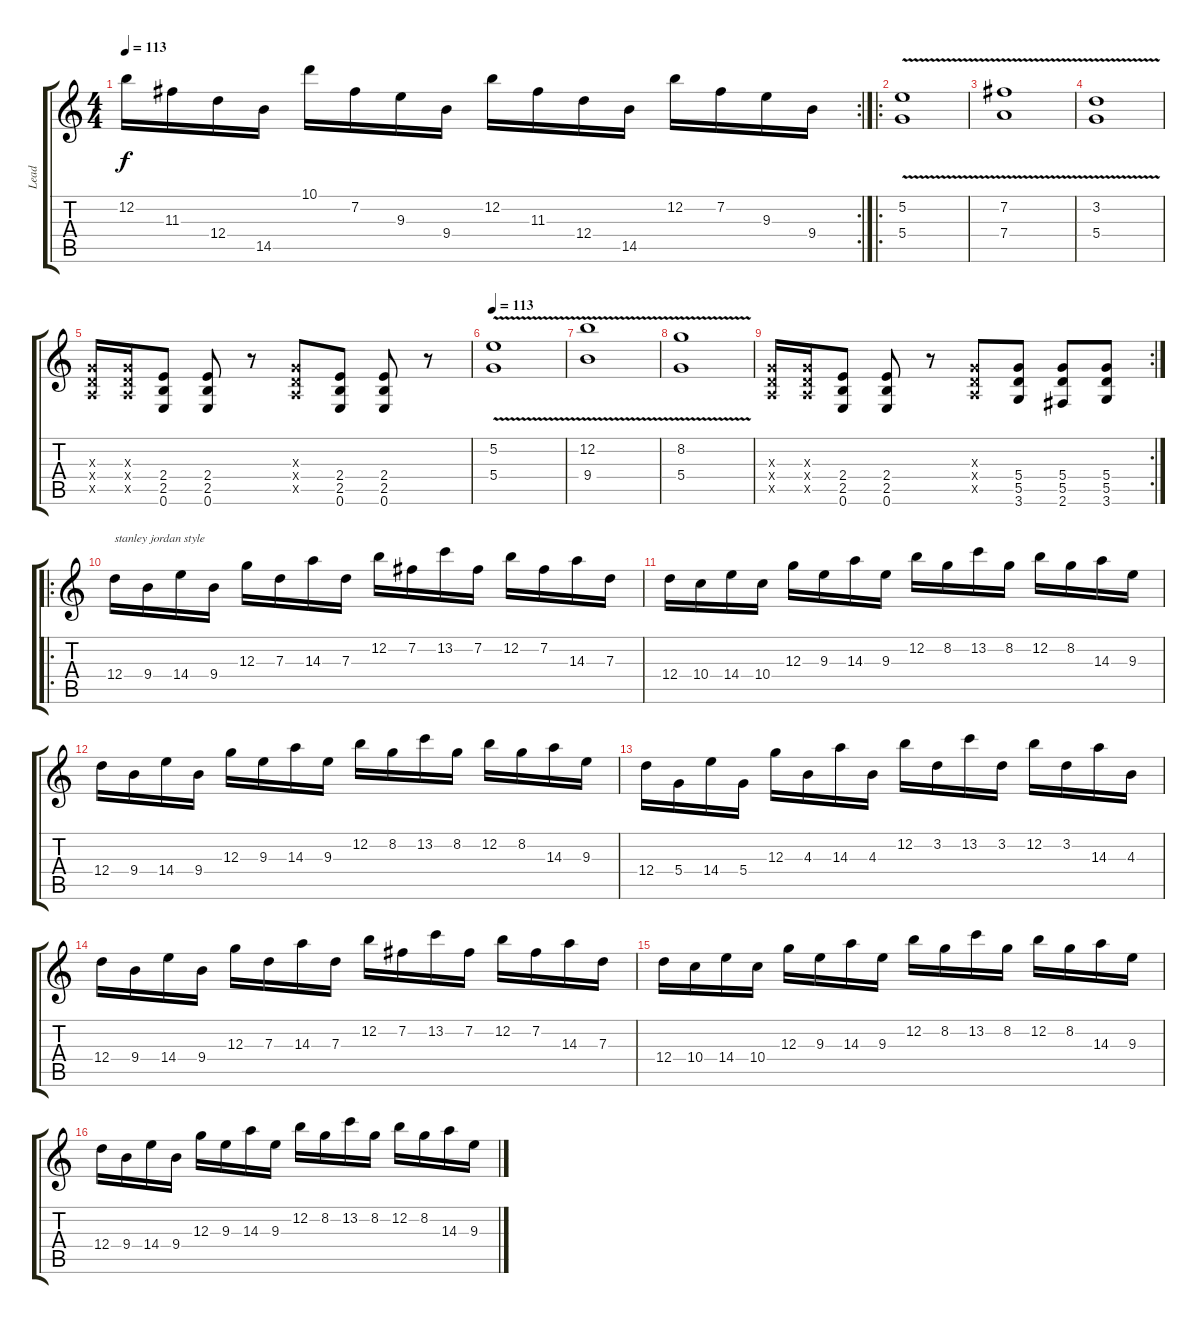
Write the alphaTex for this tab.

\track ("Lead" "Lead") {instrument distortionguitar}
\staff {score tabs}
\tuning (E4 B3 G3 D3 A2 E2) {hide}
\rc 2
\ts (4 4)
\tempo 113
\clef g2
\ks c
12.2.16{dy f} 11.3.16 12.4.16 14.5.16 10.1.16 7.2.16 9.3.16 9.4.16 12.2.16 11.3.16 12.4.16 14.5.16 12.2.16 7.2.16 9.3.16 9.4.16 |
\ro
(5.2{v} 5.4).1{instrument distortionguitar} |
(7.2{v} 7.4).1 |
(3.2{v} 5.4).1 |
(0.3{x} 0.4{x} 0.5{x}).16 (0.3{x} 0.4{x} 0.5{x}).16 (2.4 2.5 0.6).8 (2.4 2.5 0.6).8 r.8 (0.3{x} 0.4{x} 0.5{x}).8 (2.4 2.5 0.6).8 (2.4 2.5 0.6).8 r.8 |
\tempo 113
(5.2{v} 5.4).1 |
(12.2{v} 9.4).1 |
(8.2{v} 5.4).1 |
\rc 2
(0.3{x} 0.4{x} 0.5{x}).16 (0.3{x} 0.4{x} 0.5{x}).16 (2.4 2.5 0.6).8 (2.4 2.5 0.6).8 r.8 (0.3{x} 0.4{x} 0.5{x}).8 (5.4 5.5 3.6).8 (5.4 5.5 2.6).8 (5.4 5.5 3.6).8 |
\ro
12.4.16{txt "stanley jordan style" balance 16} 9.4.16 14.4.16 9.4.16 12.3.16 7.3.16 14.3.16 7.3.16 12.2.16 7.2.16 13.2.16 7.2.16 12.2.16 7.2.16 14.3.16 7.3.16 |
12.4.16 10.4.16 14.4.16 10.4.16 12.3.16 9.3.16 14.3.16 9.3.16 12.2.16 8.2.16 13.2.16 8.2.16 12.2.16 8.2.16 14.3.16 9.3.16 |
12.4.16 9.4.16 14.4.16 9.4.16 12.3.16 9.3.16 14.3.16 9.3.16 12.2.16 8.2.16 13.2.16 8.2.16 12.2.16 8.2.16 14.3.16 9.3.16 |
12.4.16 5.4.16 14.4.16 5.4.16 12.3.16 4.3.16 14.3.16 4.3.16 12.2.16 3.2.16 13.2.16 3.2.16 12.2.16 3.2.16 14.3.16 4.3.16 |
12.4.16 9.4.16 14.4.16 9.4.16 12.3.16 7.3.16 14.3.16 7.3.16 12.2.16 7.2.16 13.2.16 7.2.16 12.2.16 7.2.16 14.3.16 7.3.16 |
12.4.16 10.4.16 14.4.16 10.4.16 12.3.16 9.3.16 14.3.16 9.3.16 12.2.16 8.2.16 13.2.16 8.2.16 12.2.16 8.2.16 14.3.16 9.3.16 |
12.4.16 9.4.16 14.4.16 9.4.16 12.3.16 9.3.16 14.3.16 9.3.16 12.2.16 8.2.16 13.2.16 8.2.16 12.2.16 8.2.16 14.3.16 9.3.16
